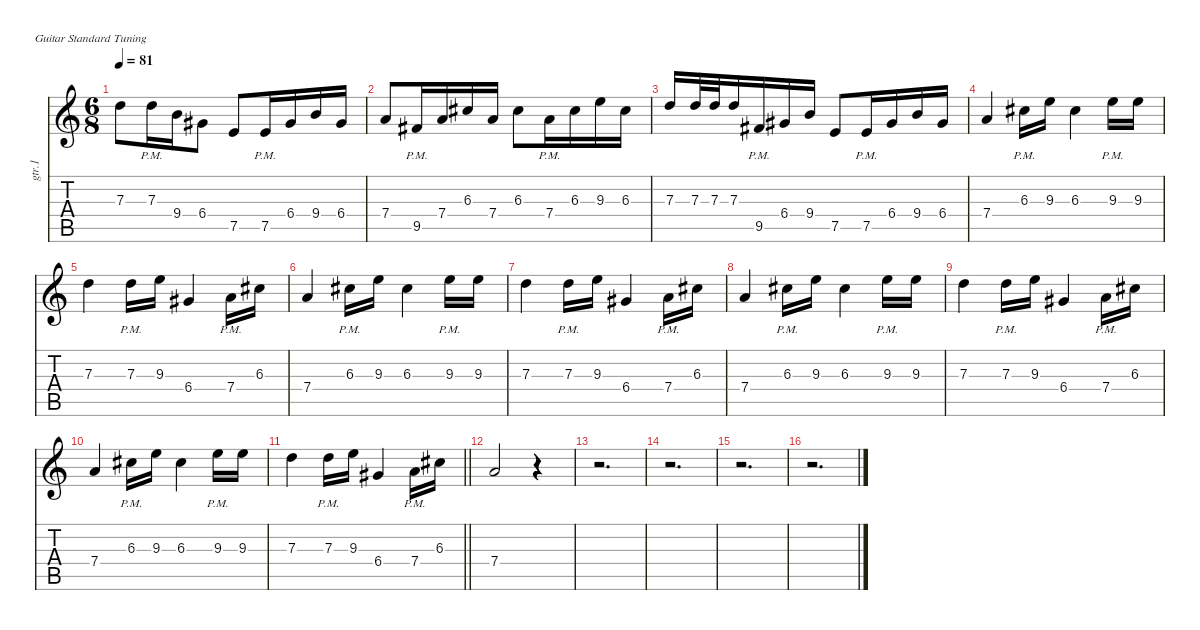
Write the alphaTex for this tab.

\defaultSystemsLayout 4
\hideDynamics
\bracketExtendMode nobrackets
\otherSystemsTrackNameOrientation horizontal
\track ("Guitar 1" "gtr.1") {instrument distortionguitar}
\staff {score tabs}
\tuning (E4 B3 G3 D3 A2 E2)
\ts (6 8)
\tempo 81
\clef g2
\ks c
7.3.8{dy f beam Down} 7.3{pm}.16{beam Down} 9.4.16{beam Down} 6.4{acc #}.8{beam Down} 7.5.8{beam Up} 7.5{pm}.16{beam Up} 6.4{acc #}.16{beam Up} 9.4.16{beam Up} 6.4{acc #}.16{beam Up} |
7.4.8{beam Up} 9.5{pm acc #}.16{beam Up} 7.4.16{beam Up} 6.3{acc #}.16{beam Up} 7.4.16{beam Up} 6.3{acc #}.8{beam Down} 7.4{pm}.16{beam Down} 6.3{acc #}.16{beam Down} 9.3.16{beam Down} 6.3{acc #}.16{beam Down} |
7.3.16{beam Up} 7.3.32{beam Up} 7.3.32{beam Up} 7.3.16{beam Up} 9.5{pm acc #}.16{beam Up} 6.4{acc #}.16{beam Up} 9.4.16{beam Up} 7.5.8{beam Up} 7.5{pm}.16{beam Up} 6.4{acc #}.16{beam Up} 9.4.16{beam Up} 6.4{acc #}.16{beam Up} |
7.4.4{beam Up} 6.3{pm acc #}.16{beam Down} 9.3.16{beam Down} 6.3{acc #}.4{beam Down} 9.3{pm}.16{beam Down} 9.3.16{beam Down} |
7.3.4{beam Down} 7.3{pm}.16{beam Down} 9.3.16{beam Down} 6.4{acc #}.4{beam Up} 7.4{pm}.16{beam Down} 6.3{acc #}.16{beam Down} |
7.4.4{beam Up} 6.3{pm acc #}.16{beam Down} 9.3.16{beam Down} 6.3{acc #}.4{beam Down} 9.3{pm}.16{beam Down} 9.3.16{beam Down} |
7.3.4{beam Down} 7.3{pm}.16{beam Down} 9.3.16{beam Down} 6.4{acc #}.4{beam Up} 7.4{pm}.16{beam Down} 6.3{acc #}.16{beam Down} |
7.4.4{beam Up} 6.3{pm acc #}.16{beam Down} 9.3.16{beam Down} 6.3{acc #}.4{beam Down} 9.3{pm}.16{beam Down} 9.3.16{beam Down} |
7.3.4{beam Down} 7.3{pm}.16{beam Down} 9.3.16{beam Down} 6.4{acc #}.4{beam Up} 7.4{pm}.16{beam Down} 6.3{acc #}.16{beam Down} |
7.4.4{beam Up} 6.3{pm acc #}.16{beam Down} 9.3.16{beam Down} 6.3{acc #}.4{beam Down} 9.3{pm}.16{beam Down} 9.3.16{beam Down} |
\barLineRight lightlight
7.3.4{beam Down} 7.3{pm}.16{beam Down} 9.3.16{beam Down} 6.4{acc #}.4{beam Up} 7.4{pm}.16{beam Down} 6.3{acc #}.16{beam Down} |
7.4.2{beam Up} r.4{beam Up} |
r.2{d beam Down} |
r.2{d beam Down} |
r.2{d beam Down} |
r.2{d beam Down}
